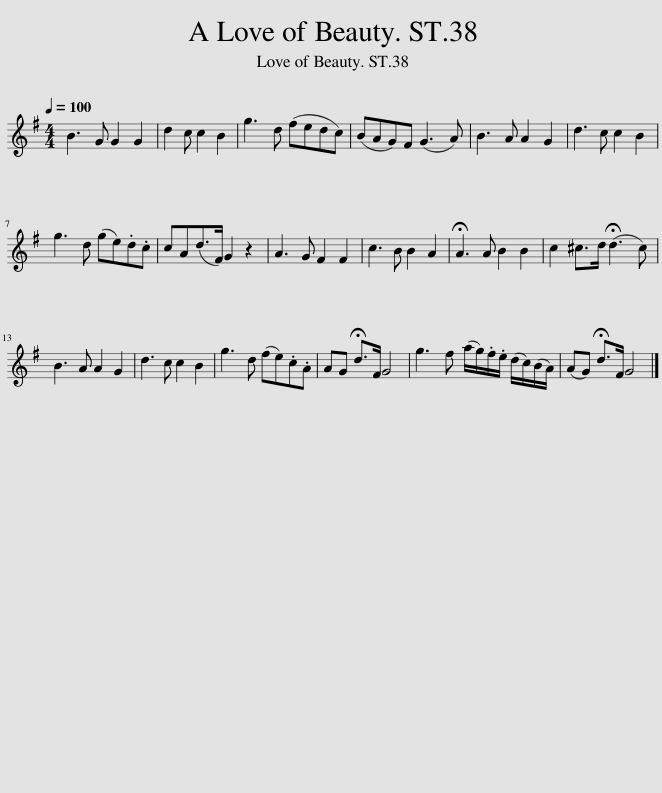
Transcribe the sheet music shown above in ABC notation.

X:1
L:1/8
Q:1/4=100
M:4/4
I:linebreak $
K:G
V:1 treble
V:1
 B3 G G2 G2 | d2 c c2 B2 | g3 d (fedc) | (BAG)F (G3 A) | B3 A A2 G2 | %5
 d3 c c2 B2 |$ g3 d (ge).d.c | cA(d>F) G2 z2 | A3 G F2 F2 | c3 B B2 A2 | %10
 !fermata!A3 A B2 B2 | c2 ^c>d (!fermata!d3 c) |$ B3 A A2 G2 | d3 c c2 B2 | g3 d (fe).c.A | %15
 AG !fermata!d>F G4 | g3 f (a/g/).f/.e/ (d/c/)(B/A/) | (AG) !fermata!d>F G4 |] %18
